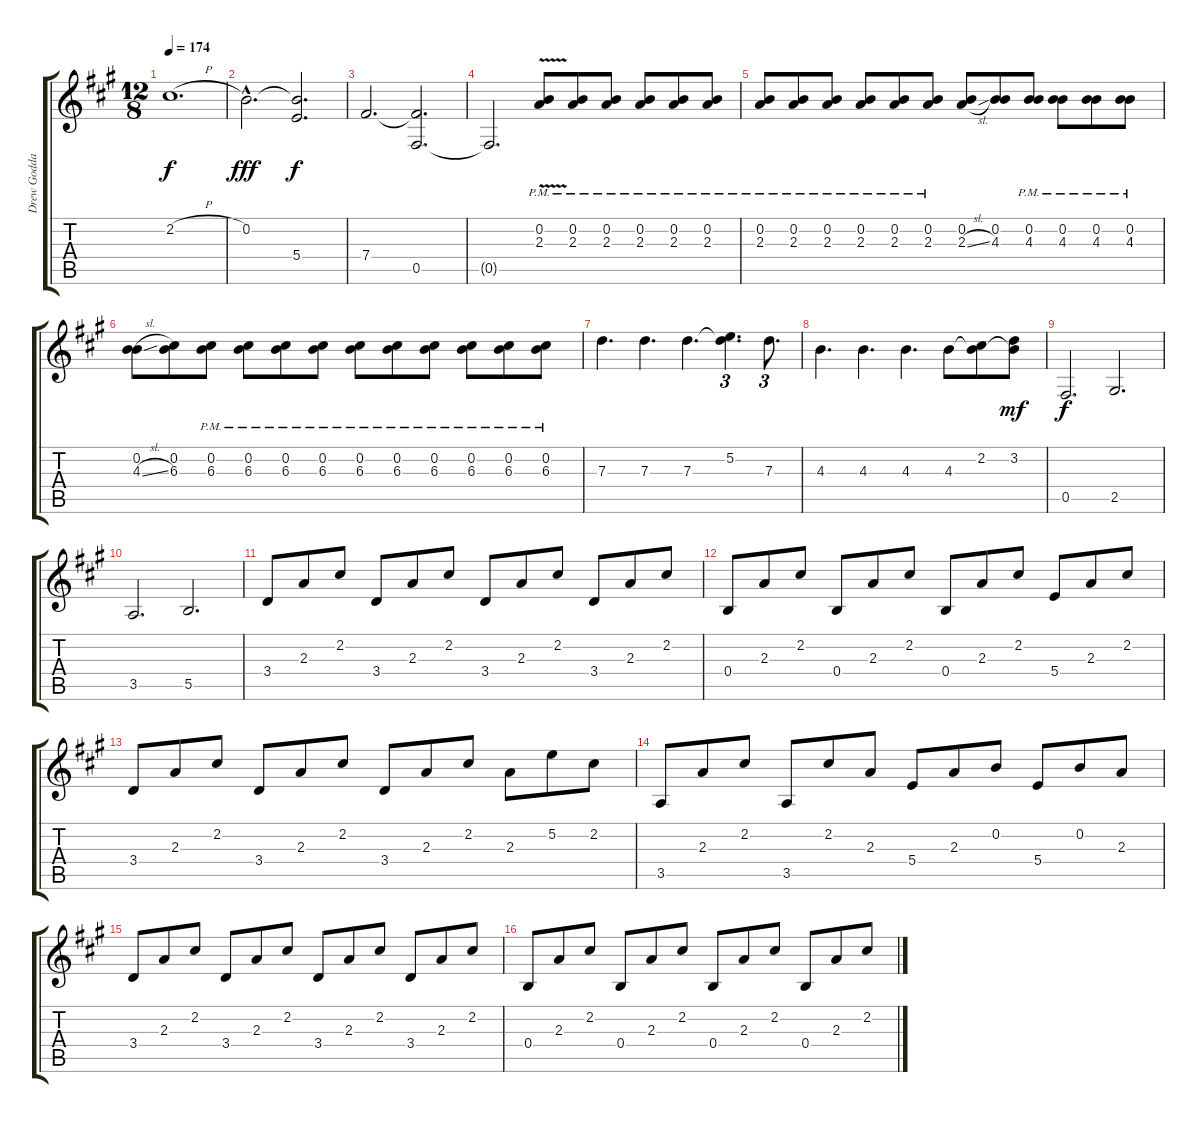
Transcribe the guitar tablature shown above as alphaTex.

\track ("Drew Goddard (Karn. Tun.)" "Drew Godda") {instrument electricguitarclean}
\staff {score tabs}
\tuning (E4 B3 G3 B2 Gb2 B1) {hide}
\ts (12 8)
\tempo 174
\clef g2
\ks a
2.2{h}.1{d dy f} |
0.2{hac}.2{d dy fff} (0.2{t} 5.4).2{d dy f} |
7.4.2{d} (7.4{t} 0.5).2{d} |
0.5{t}.2{d} (0.2{pm} 2.3{v pm}).8 (0.2{pm} 2.3{pm}).8 (0.2{pm} 2.3{pm}).8 (0.2{pm} 2.3{pm}).8 (0.2{pm} 2.3{pm}).8 (0.2{pm} 2.3{pm}).8 |
(0.2{pm} 2.3{pm}).8 (0.2{pm} 2.3{pm}).8 (0.2{pm} 2.3{pm}).8 (0.2{pm} 2.3{pm}).8 (0.2{pm} 2.3{pm}).8 (0.2{pm} 2.3{pm}).8 (0.2 2.3{sl}).8 (0.2 4.3).8 (0.2{pm} 4.3{pm}).8 (0.2{pm} 4.3{pm}).8 (0.2{pm} 4.3{pm}).8 (0.2{pm} 4.3{pm}).8 |
(0.2 4.3{sl}).8 (0.2 6.3).8 (0.2{pm} 6.3{pm}).8 (0.2{pm} 6.3{pm}).8 (0.2{pm} 6.3{pm}).8 (0.2{pm} 6.3{pm}).8 (0.2{pm} 6.3{pm}).8 (0.2{pm} 6.3{pm}).8 (0.2{pm} 6.3{pm}).8 (0.2{pm} 6.3{pm}).8 (0.2{pm} 6.3{pm}).8 (0.2{pm} 6.3{pm}).8 |
7.3.4{d} 7.3.4{d} 7.3.4{d} (5.2 7.3{t}).4{d tu (3 2)} 7.3.8{d tu (3 2)} |
4.3.4{d} 4.3.4{d} 4.3.4{d} 4.3.8 (2.2 4.3{t}).8 (3.2 4.3{t}).8{dy mf} |
0.5.2{d dy f} 2.5.2{d} |
3.5.2{d} 5.5.2{d} |
3.4.8 2.3.8 2.2.8 3.4.8 2.3.8 2.2.8 3.4.8 2.3.8 2.2.8 3.4.8 2.3.8 2.2.8 |
0.4.8 2.3.8 2.2.8 0.4.8 2.3.8 2.2.8 0.4.8 2.3.8 2.2.8 5.4.8 2.3.8 2.2.8 |
3.4.8 2.3.8 2.2.8 3.4.8 2.3.8 2.2.8 3.4.8 2.3.8 2.2.8 2.3.8 5.2.8 2.2.8 |
3.5.8 2.3.8 2.2.8 3.5.8 2.2.8 2.3.8 5.4.8 2.3.8 0.2.8 5.4.8 0.2.8 2.3.8 |
3.4.8 2.3.8 2.2.8 3.4.8 2.3.8 2.2.8 3.4.8 2.3.8 2.2.8 3.4.8 2.3.8 2.2.8 |
0.4.8 2.3.8 2.2.8 0.4.8 2.3.8 2.2.8 0.4.8 2.3.8 2.2.8 0.4.8 2.3.8 2.2.8
